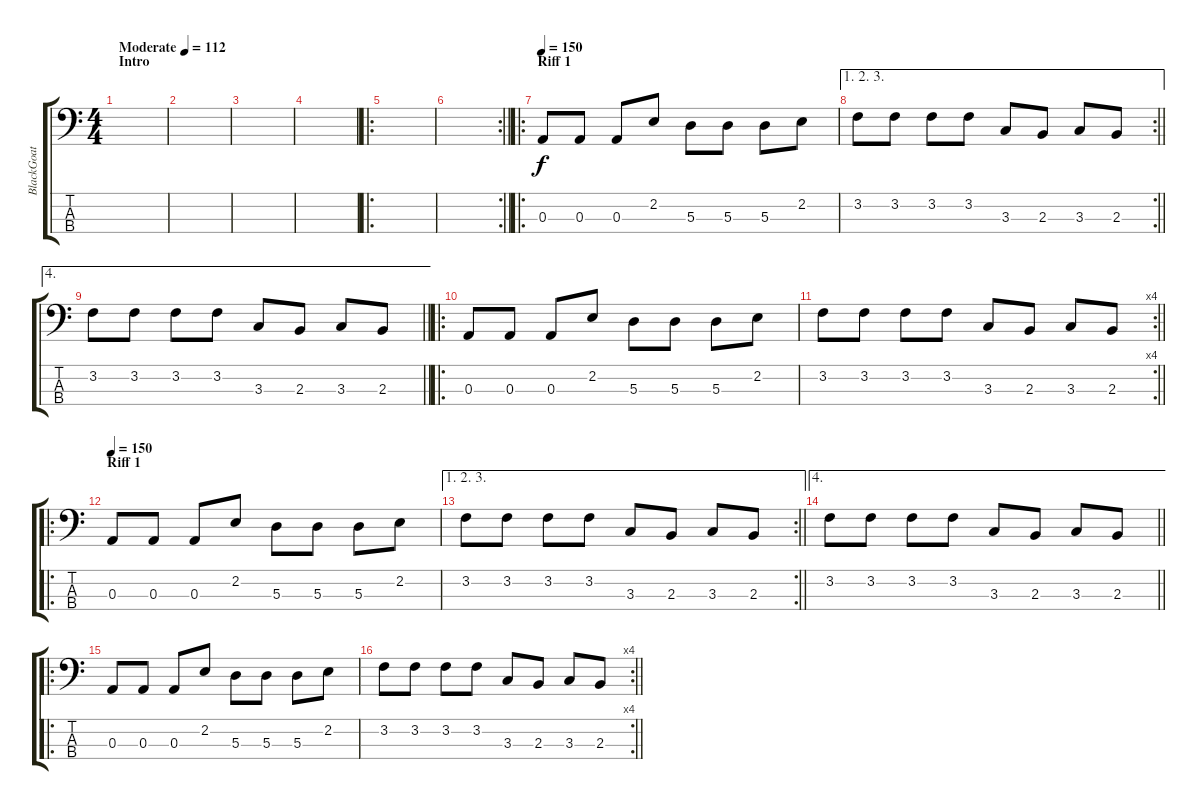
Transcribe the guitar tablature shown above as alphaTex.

\track ("BlackGoat" "BlackGoat") {instrument electricbasspick}
\staff {score tabs}
\tuning (G2 D2 A1 E1) {hide}
\ts (4 4)
\section ("" "Intro")
\tempo (112 "Moderate")
\clef f4
\ks c
|
|
|
|
\ro
|
\rc 2
\barLineRight lightlight
|
\ro
\section ("" "Riff 1")
\tempo 150
0.3.8 0.3.8 0.3.8 2.2.8 5.3.8 5.3.8 5.3.8 2.2.8 |
\ae (1 2 3)
\rc 2
\barLineRight lightlight
3.2.8 3.2.8 3.2.8 3.2.8 3.3.8 2.3.8 3.3.8 2.3.8 |
\ae 4
\barLineRight lightlight
3.2.8 3.2.8 3.2.8 3.2.8 3.3.8 2.3.8 3.3.8 2.3.8 |
\ro
\section ("" "")
0.3.8 0.3.8 0.3.8 2.2.8 5.3.8 5.3.8 5.3.8 2.2.8 |
\rc 4
\barLineRight lightlight
3.2.8 3.2.8 3.2.8 3.2.8 3.3.8 2.3.8 3.3.8 2.3.8 |
\ro
\section ("" "Riff 1")
\tempo 150
0.3.8 0.3.8 0.3.8 2.2.8 5.3.8 5.3.8 5.3.8 2.2.8 |
\ae (1 2 3)
\rc 2
\barLineRight lightlight
3.2.8 3.2.8 3.2.8 3.2.8 3.3.8 2.3.8 3.3.8 2.3.8 |
\ae 4
\barLineRight lightlight
3.2.8 3.2.8 3.2.8 3.2.8 3.3.8 2.3.8 3.3.8 2.3.8 |
\ro
\section ("" "")
0.3.8 0.3.8 0.3.8 2.2.8 5.3.8 5.3.8 5.3.8 2.2.8 |
\rc 4
\barLineRight lightlight
3.2.8 3.2.8 3.2.8 3.2.8 3.3.8 2.3.8 3.3.8 2.3.8
